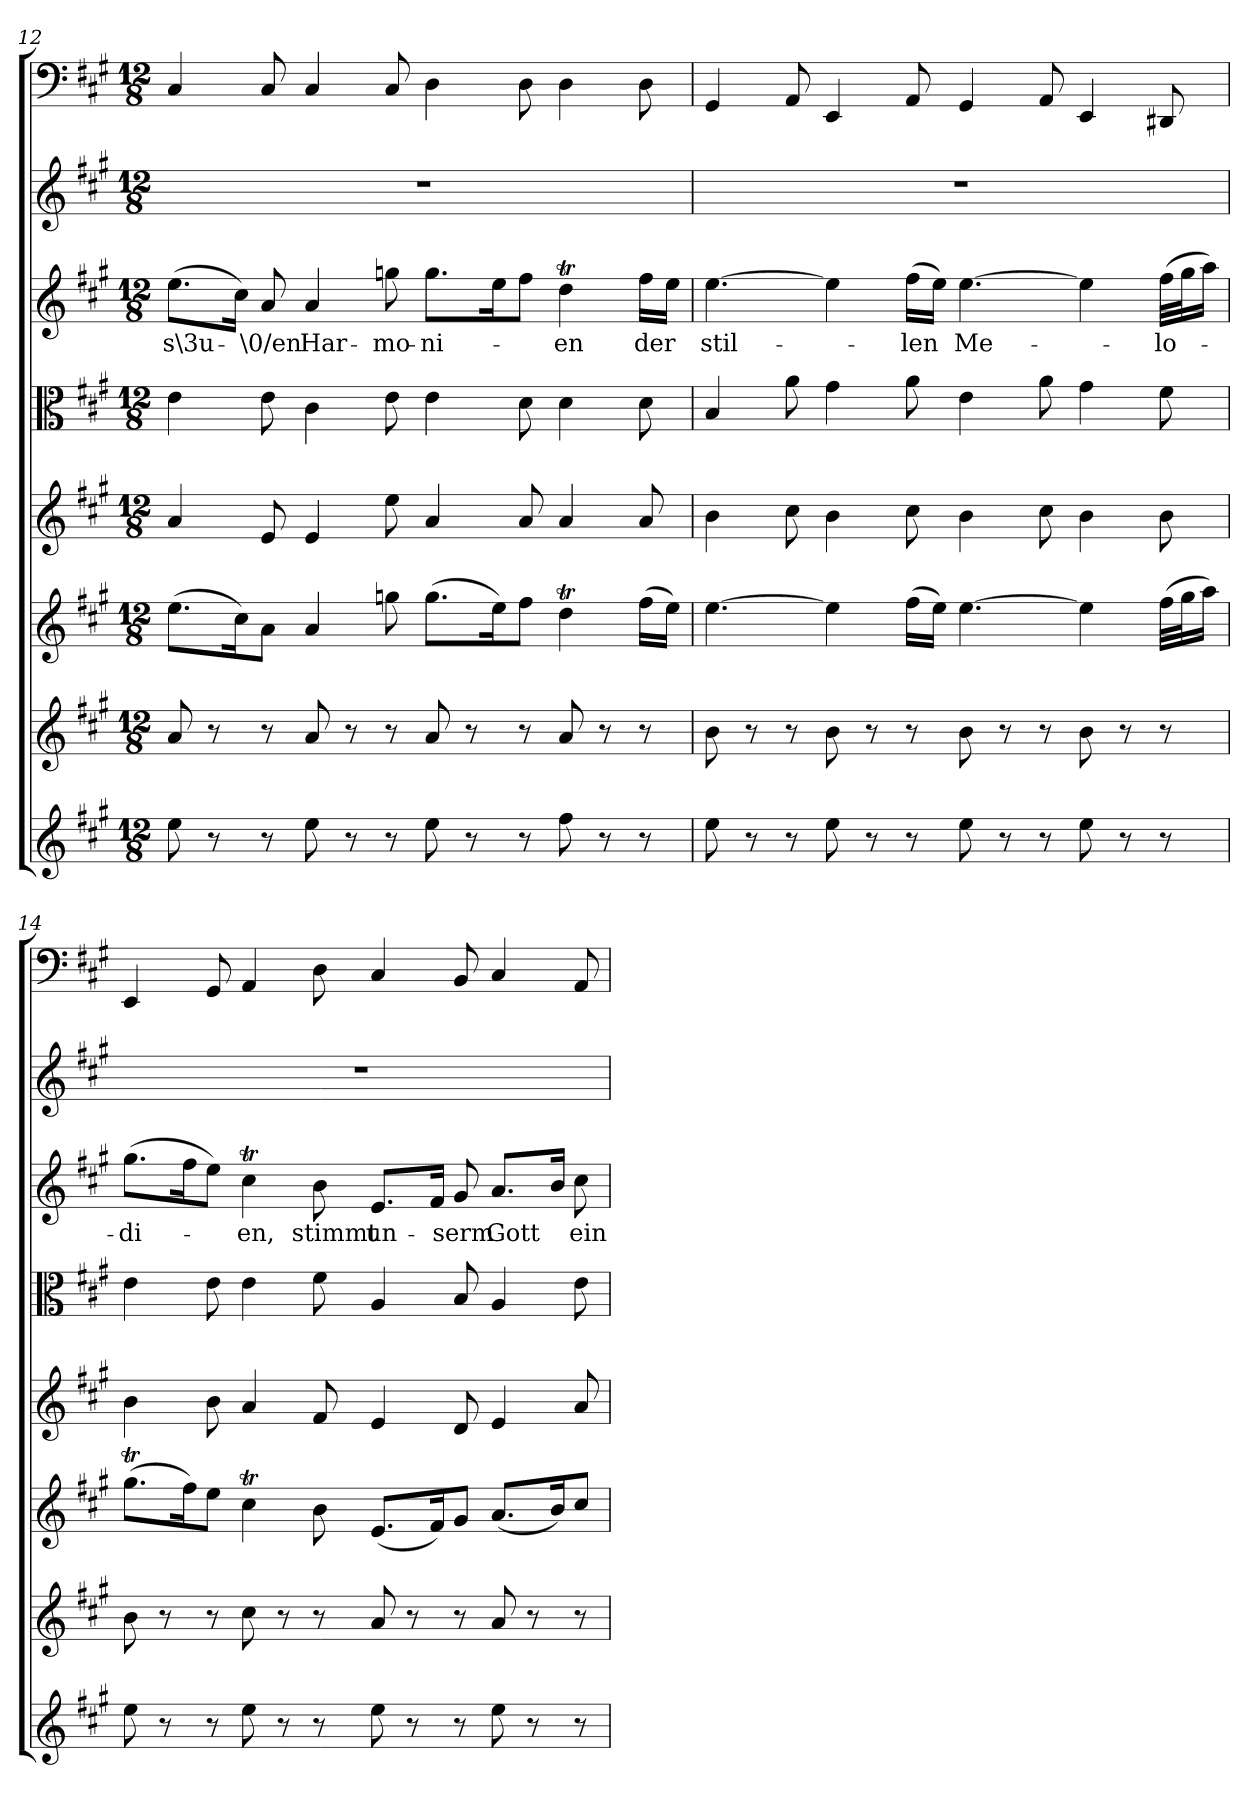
**kern	**kern	**kern	**kern	**kern	**kern	**text	**kern	**kern
*part8	*part7	*part6	*part5	*part4	*part3	*part3	*part2	*part1
*staff8	*staff7	*staff6	*staff5	*staff4	*staff3	*staff3	*staff2	*staff1
*clefG2	*clefG2	*clefG2	*clefG2	*clefC3	*clefG2	*	*clefG2	*clefF4
*k[f#c#g#]	*k[f#c#g#]	*k[f#c#g#]	*k[f#c#g#]	*k[f#c#g#]	*k[f#c#g#]	*	*k[f#c#g#]	*k[f#c#g#]
*A:	*A:	*A:	*A:	*A:	*A:	*	*A:	*A:
*M12/8	*M12/8	*M12/8	*M12/8	*M12/8	*M12/8	*	*M12/8	*M12/8
=12	=12	=12	=12	=12	=12	=12	=12	=12
8ee\	8a/	(8.ee\L	4a"/	4e"\	(8.ee"\L	s\3u-	1.r	4C#"/
8r	8r	.	.	.	.	.	.	.
.	.	16cc#\K)	.	.	16cc#"\Jk)	.	.	.
8r	8r	8a\J	8e"/	8e"\	8a"/	-\0/en	.	8C#"/
8ee\	8a/	4a/	4e"/	4c#"\	4a"/	Har-	.	4C#"/
8r	8r	.	.	.	.	.	.	.
8r	8r	8ggn\	8ee"\	8e"\	8ggn"\	-mo-	.	8C#"/
8ee\	8a/	(8.gg\L	4a"/	4e"\	8.gg"\L	-ni-	.	4D"\
8r	8r	.	.	.	.	.	.	.
.	.	16ee\K)	.	.	16ee"\K	.	.	.
8r	8r	8ff#\J	8a"/	8d"\	8ff#"\J	.	.	8D"\
8ff#\	8a/	4ddT\	4a"/	4d"\	4ddT"\	-en	.	4D"\
8r	8r	.	.	.	.	.	.	.
8r	8r	(16ff#\LL	8a"/	8d"\	16ff#"\LL	der	.	8D"\
.	.	16ee\JJ)	.	.	16ee"\JJ	.	.	.
=13	=13	=13	=13	=13	=13	=13	=13	=13
8ee\	8b\	[4.ee\	4b"\	4B"/	[4.ee"\	stil-	1.r	4GG#"/
8r	8r	.	.	.	.	.	.	.
8r	8r	.	8cc#"\	8a"\	.	.	.	8AA"/
8ee\	8b\	4ee\]	4b"\	4g#"\	4ee"\]	.	.	4EE"/
8r	8r	.	.	.	.	.	.	.
8r	8r	(16ff#\LL	8cc#"\	8a"\	(16ff#"\LL	-len	.	8AA"/
.	.	16ee\JJ)	.	.	16ee"\JJ)	.	.	.
8ee\	8b\	[4.ee\	4b"\	4e"\	[4.ee"\	Me-	.	4GG#"/
8r	8r	.	.	.	.	.	.	.
8r	8r	.	8cc#"\	8a"\	.	.	.	8AA"/
8ee\	8b\	4ee\]	4b"\	4g#"\	4ee"\]	.	.	4EE"/
8r	8r	.	.	.	.	.	.	.
8r	8r	(32ff#\LLL	8b"\	8f#"\	(32ff#"\LLL	-lo-	.	8DD#X"/
.	.	32gg#\J	.	.	32gg#"\J	.	.	.
.	.	16aa\JJ)	.	.	16aa"\JJ)	.	.	.
=14	=14	=14	=14	=14	=14	=14	=14	=14
8ee\	8b\	(8.gg#t\L	4b"\	4e"\	(8.gg#"\L	-di-	1.r	4EE"/
8r	8r	.	.	.	.	.	.	.
.	.	16ff#\K)	.	.	16ff#"\K	.	.	.
8r	8r	8ee\J	8b"\	8e"\	8ee"\J)	.	.	8GG#"/
8ee\	8cc#\	4cc#t\	4a"/	4e"\	4cc#t"\	-en,	.	4AA"/
8r	8r	.	.	.	.	.	.	.
8r	8r	8b\	8f#"/	8f#"\	8b"\	stimmt	.	8D"\
8ee\	8a/	(8.e/L	4e"/	4A"/	8.e"/L	un-	.	4C#"/
8r	8r	.	.	.	.	.	.	.
.	.	16f#/K)	.	.	16f#"/Jk	.	.	.
8r	8r	8g#/J	8d"/	8B"/	8g#"/	-serm	.	8BB"/
8ee\	8a/	(8.a/L	4e"/	4A"/	8.a"/L	Gott	.	4C#"/
8r	8r	.	.	.	.	.	.	.
.	.	16b/K)	.	.	16b"/Jk	.	.	.
8r	8r	8cc#/J	8a"/	8e"\	8cc#"\	ein	.	8AA"/
=	=	=	=	=	=	=	=	=
*-	*-	*-	*-	*-	*-	*-	*-	*-
